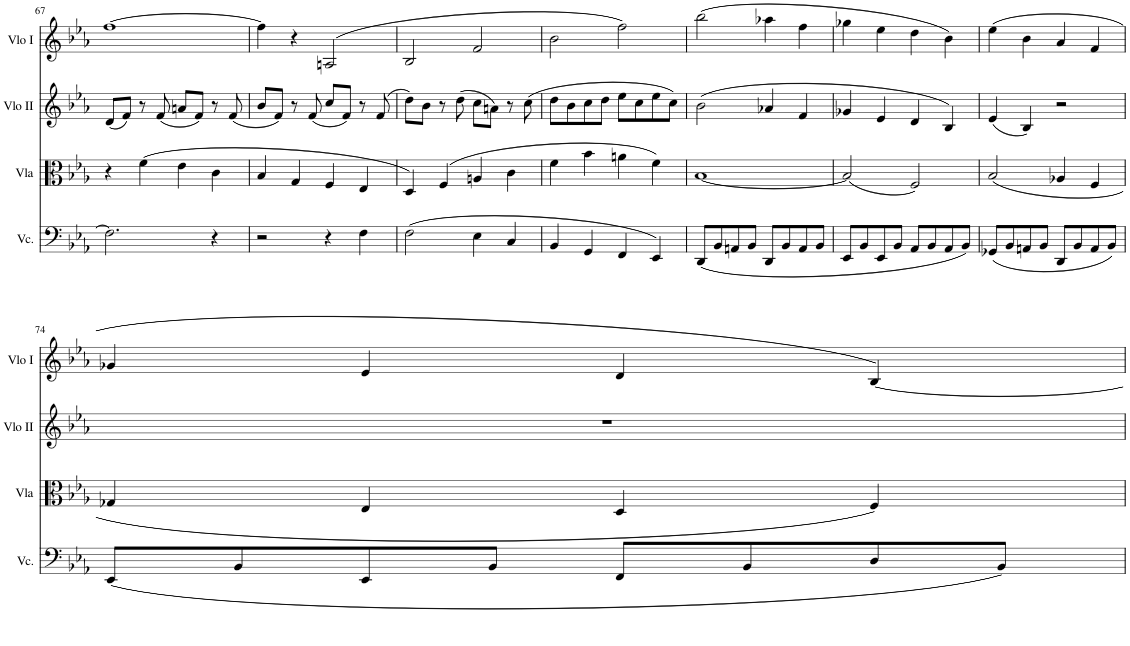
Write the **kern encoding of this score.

**kern	**kern	**kern	**kern
*part4	*part3	*part2	*part1
*staff4	*staff3	*staff2	*staff1
*I"Violoncello	*I"Viola	*I"Violino II	*I"Violino I
*I'Vc.	*I'Vla	*I'Vlo II	*I'Vlo I
!!LO:PB:g=z
*clefF4	*clefC3	*clefG2	*clefG2
*k[b-e-a-]	*k[b-e-a-]	*k[b-e-a-]	*k[b-e-a-]
*M4/4	*M4/4	*M4/4	*M4/4
*met(c)	*met(c)	*met(c)	*met(c)
=67	=67	=67	=67
2.F\]	4r	(8d/L	[1ff
.	.	8f/J)	.
.	(4f\	8r	.
.	.	(8f/	.
.	4e-\	8an/L	.
.	.	8f/J)	.
4r	4c\	8r	.
.	.	(8f/	.
=68	=68	=68	=68
2r	4B-/	8b-/L	4ff\]
.	.	8f/J)	.
.	4G/	8r	4r
.	.	(8f/	.
4r	4F/	8cc/L	(2An/
.	.	8f/J)	.
4F\	4E-/	8r	.
.	.	(8f/	.
=69	=69	=69	=69
(2F\	4D/)	8dd\L)	2B-/
.	.	8b-\J	.
.	(4F/	8r	.
.	.	(8dd\	.
4E-\	4An/	8cc\L	2f/
.	.	8an\J)	.
4C/	4c\	8r	.
.	.	(8cc\	.
=70	=70	=70	=70
4BB-/	4f\	8dd\L	2b-\
.	.	8b-\	.
4GG/	4b-\	8cc\	.
.	.	8dd\J	.
4FF/	4an\	8ee-\L	2ff\)
.	.	8cc\	.
4EE-/)	4f\)	8ee-\	.
.	.	8cc\J)	.
=71	=71	=71	=71
(8DD/L	[1B-	(2b-\	(2bb-\
8BB-/	.	.	.
8AAn/	.	.	.
8BB-/J	.	.	.
8DD/L	.	4a-X/	4aa-X\
8BB-/	.	.	.
8AA/	.	4f/	4ff\
8BB-/J	.	.	.
=72	=72	=72	=72
8EE-/L	(2B-/]	4g-X/	4gg-X\
8BB-/	.	.	.
8EE-/	.	4e-/	4ee-\
8BB-/J	.	.	.
8AA-/L	2F/)	4d/	4dd\
8BB-/	.	.	.
8AA-/	.	4B-/)	4b-\)
8BB-/J)	.	.	.
=73	=73	=73	=73
(8GG-X/L	(2B-/	(4e-/	(4ee-\
8BB-/	.	.	.
8AAn/	.	4B-/)	4b-\
8BB-/J	.	.	.
8DD/L	4A-X/	2r	4a-/
8BB-/	.	.	.
8AA/	4F/	.	4f/
8BB-/J)	.	.	.
!!LO:LB:g=z
=74	=74	=74	=74
(8EE-/L	4G-X/	1r	4g-X/
8BB-/	.	.	.
8EE-/	4E-/	.	4e-/
8BB-/J	.	.	.
8FF/L	4D/	.	4d/
8BB-/	.	.	.
8D/	4F/)	.	[4B-/)
8BB-/J)	.	.	.
=	=	=	=
*-	*-	*-	*-
